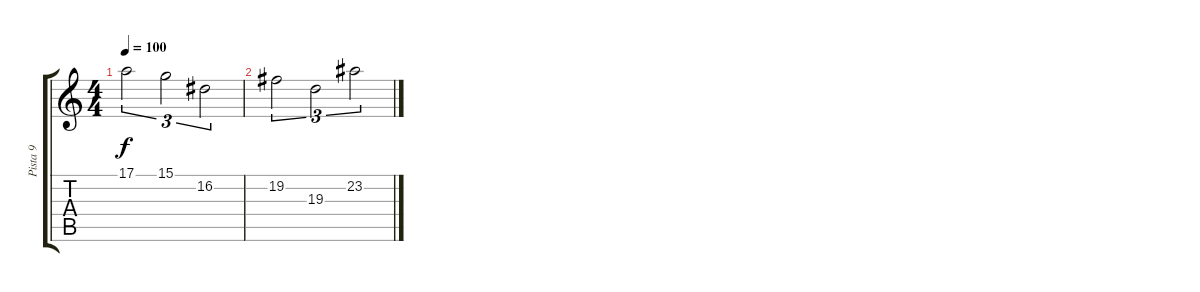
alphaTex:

\track ("Pista 9" "Pista 9") {instrument glockenspiel}
\staff {score tabs}
\tuning (E4 B3 G3 D3 A2 E2) {hide}
\ts (4 4)
\tempo 100
\clef g2
\ks c
17.1.2{tu (3 2) dy f} 15.1.2{tu (3 2)} 16.2.2{tu (3 2)} |
19.2.2{tu (3 2)} 19.3.2{tu (3 2)} 23.2.2{tu (3 2)}
